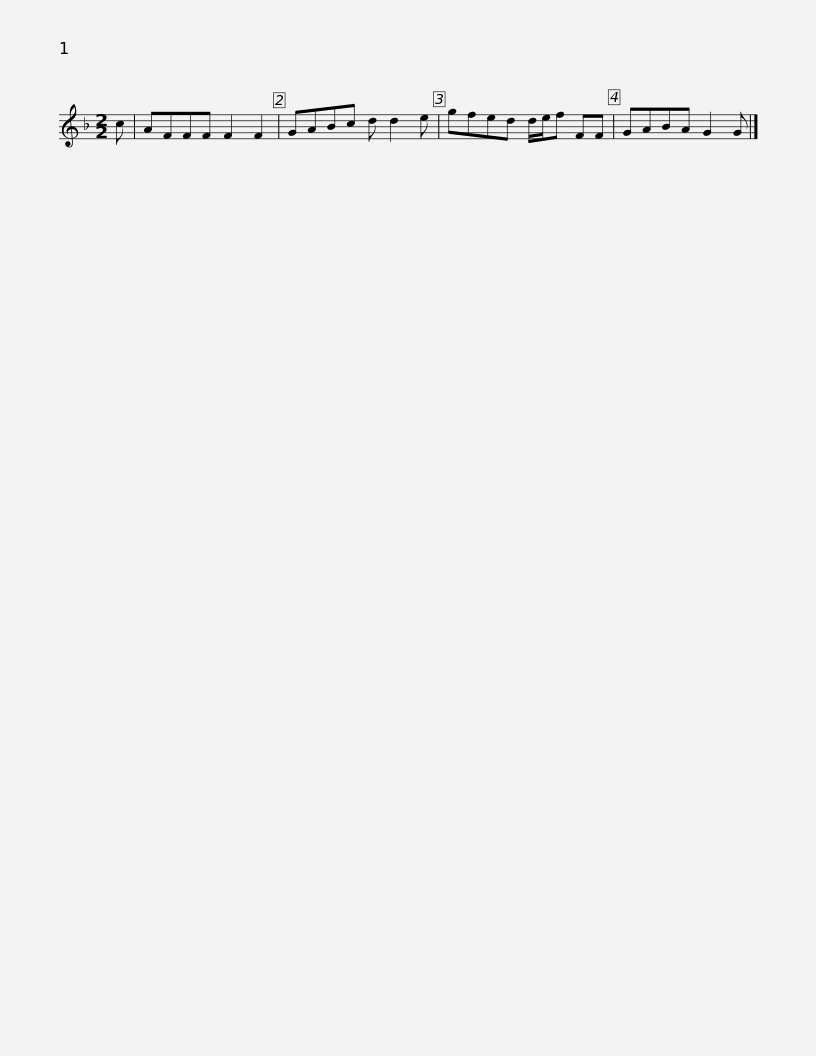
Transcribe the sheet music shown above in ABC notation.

X:1
L:1/8
M:2/2
I:linebreak $
K:F
V:1 treble
V:1
 c | AFFF F2 F2 | GABc d d2 e | gfed d/e/f FF | GABA G2 G |] %5
